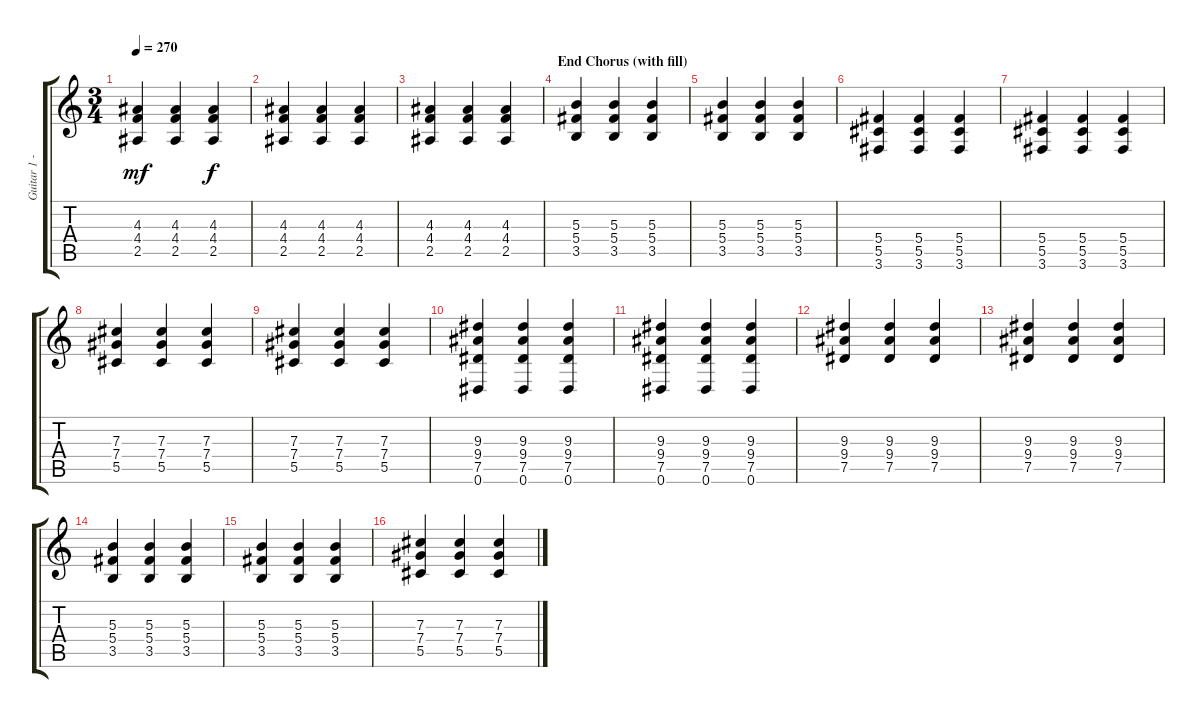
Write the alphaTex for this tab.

\track ("Guitar 1 - Jade" "Guitar 1 -") {instrument overdrivenguitar}
\staff {score tabs}
\tuning (Eb4 Bb3 Gb3 Db3 Ab2 Eb2) {hide}
\ts (3 4)
\tempo 270
\clef g2
\ks c
(4.3 4.4 2.5).4{dy mf} (4.3 4.4 2.5).4 (4.3 4.4 2.5).4{dy f} |
(4.3 4.4 2.5).4 (4.3 4.4 2.5).4 (4.3 4.4 2.5).4 |
(4.3 4.4 2.5).4 (4.3 4.4 2.5).4 (4.3 4.4 2.5).4 |
\section ("" "End Chorus (with fill)")
(5.3 5.4 3.5).4{volume 11} (5.3 5.4 3.5).4 (5.3 5.4 3.5).4 |
(5.3 5.4 3.5).4 (5.3 5.4 3.5).4 (5.3 5.4 3.5).4 |
(5.4 5.5 3.6).4 (5.4 5.5 3.6).4 (5.4 5.5 3.6).4 |
(5.4 5.5 3.6).4 (5.4 5.5 3.6).4 (5.4 5.5 3.6).4 |
(7.3 7.4 5.5).4 (7.3 7.4 5.5).4 (7.3 7.4 5.5).4 |
(7.3 7.4 5.5).4 (7.3 7.4 5.5).4 (7.3 7.4 5.5).4 |
(9.3 9.4 7.5 0.6).4 (9.3 9.4 7.5 0.6).4 (9.3 9.4 7.5 0.6).4 |
(9.3 9.4 7.5 0.6).4 (9.3 9.4 7.5 0.6).4 (9.3 9.4 7.5 0.6).4 |
(9.3 9.4 7.5).4 (9.3 9.4 7.5).4 (9.3 9.4 7.5).4 |
(9.3 9.4 7.5).4 (9.3 9.4 7.5).4 (9.3 9.4 7.5).4 |
(5.3 5.4 3.5).4 (5.3 5.4 3.5).4 (5.3 5.4 3.5).4 |
(5.3 5.4 3.5).4 (5.3 5.4 3.5).4 (5.3 5.4 3.5).4 |
(7.3 7.4 5.5).4 (7.3 7.4 5.5).4 (7.3 7.4 5.5).4
